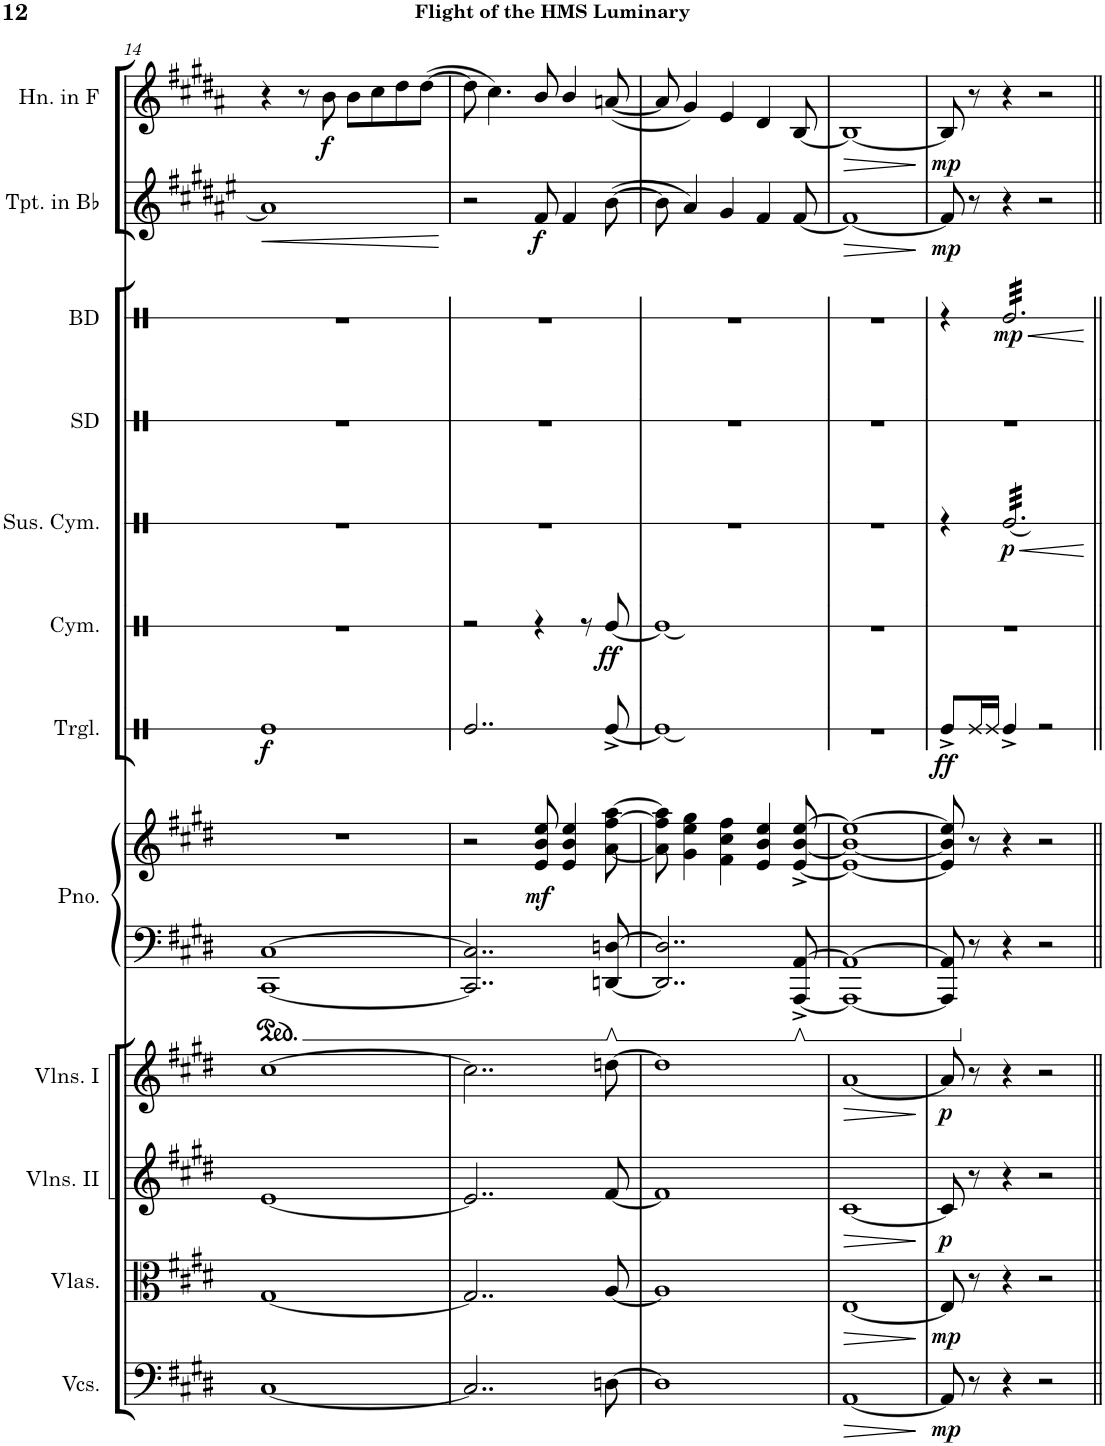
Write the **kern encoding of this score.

**kern	**dynam	**kern	**dynam	**kern	**dynam	**kern	**dynam	**kern	**kern	**dynam	**kern	**dynam	**kern	**dynam	**kern	**dynam	**kern	**dynam	**kern
*part10	*part10	*part9	*part9	*part8	*part8	*part7	*part7	*part6	*part6	*part6	*part5	*part5	*part4	*part4	*part3	*part3	*part2	*part2	*part1
*staff11	*staff11	*staff10	*staff10	*staff9	*staff9	*staff8	*staff8	*staff7	*staff6	*staff6/7	*staff5	*staff5	*staff4	*staff4	*staff3	*staff3	*staff2	*staff2	*staff1
*I"Violoncellos	*	*I"Violas	*	*I"Violins II	*	*I"Violins I	*	*I"Piano	*	*	*I"Triangle	*	*I"Suspended Cymbal	*	*I"Trumpet in Bb	*	*I"Horn in F	*	*I"Pan Flute
*I'Vcs.	*	*I'Vlas.	*	*I'Vlns. II	*	*I'Vlns. I	*	*I'Pno.	*	*	*I'Trgl.	*	*I'Sus. Cym.	*	*I'Tpt. in Bb	*	*I'Hn. in F	*	*I'Pn. Fl.
!!LO:PB:g=z
*clefF4	*	*clefC3	*	*clefG2	*	*clefG2	*	*clefF4	*clefG2	*	*clefX	*	*clefX	*	*clefG2	*	*clefG2	*	*clefG2
*	*	*	*	*	*	*	*	*	*	*	*	*	*	*	*Trd1c2	*	*Trd4c7	*	*
*k[f#c#g#d#]	*	*k[f#c#g#d#]	*	*k[f#c#g#d#]	*	*k[f#c#g#d#]	*	*k[f#c#g#d#]	*k[f#c#g#d#]	*	*k[]	*	*k[]	*	*k[f#c#g#d#a#e#]	*	*k[f#c#g#d#a#]	*	*k[f#c#g#d#]
*M4/4	*	*M4/4	*	*M4/4	*	*M4/4	*	*M4/4	*M4/4	*	*M4/4	*	*M4/4	*	*M4/4	*	*M4/4	*	*M4/4
=14	=14	=14	=14	=14	=14	=14	=14	=14	=14	=14	=14	=14	=14	=14	=14	=14	=14	=14	=14
!	!	!	!	!	!	!	!	!	!	!	!	!LO:DY:b	!	!	!	!LO:HP:b	!	!	!
[1C#	.	[1G#	.	[1e	.	[1cc#	.	[1CC# [1C#	1r	.	1Re	f	1r	.	1a#]	<	4r	.	1r
.	.	.	.	.	.	.	.	.	.	.	.	.	.	.	.	.	8r	.	.
!	!	!	!	!	!	!	!	!	!	!	!	!	!	!	!	!	!	!LO:DY:b	!
.	.	.	.	.	.	.	.	.	.	.	.	.	.	.	.	.	8b\	f	.
.	.	.	.	.	.	.	.	.	.	.	.	.	.	.	.	.	8b\L	.	.
.	.	.	.	.	.	.	.	.	.	.	.	.	.	.	.	.	8cc#\	.	.
.	.	.	.	.	.	.	.	.	.	.	.	.	.	.	.	.	8dd#\	.	.
.	.	.	.	.	.	.	.	.	.	.	.	.	.	.	.	.	([8dd#\J	.	.
.	.	.	.	.	.	.	.	.	.	.	.	.	.	.	.	[	.	.	.
=15	=15	=15	=15	=15	=15	=15	=15	=15	=15	=15	=15	=15	=15	=15	=15	=15	=15	=15	=15
2..C#/]	.	2..G#/]	.	2..e/]	.	2..cc#\]	.	2..CC#/] 2..C#/]	2r	.	2..Re/	.	1r	.	2r	.	8dd#\]	.	1r
.	.	.	.	.	.	.	.	.	.	.	.	.	.	.	.	.	4.cc#\)	.	.
!	!	!	!	!	!	!	!	!	!	!LO:DY:b	!	!	!	!	!	!LO:DY:b	!	!	!
.	.	.	.	.	.	.	.	.	8e/ 8b/ 8ee/	mf	.	.	.	.	8f#/	f	8b/	.	.
.	.	.	.	.	.	.	.	.	4e/ 4b/ 4ee/	.	.	.	.	.	4f#/	.	4b/	.	.
[8Dn\	.	[8A/	.	[8f#/	.	[8ddn\	.	[8DDn/ [8Dn/	[8a\ [8ff#\ [8aa\	.	[8Re^/	.	.	.	([8b\	.	([8an/	.	.
=16	=16	=16	=16	=16	=16	=16	=16	=16	=16	=16	=16	=16	=16	=16	=16	=16	=16	=16	=16
1D]	.	1A]	.	1f#]	.	1dd]	.	2..DD/] 2..D/]	8a\] 8ff#\] 8aa\]	.	1Re]	.	1r	.	8b\]	.	8a/]	.	1r
.	.	.	.	.	.	.	.	.	4g#\ 4ee\ 4gg#\	.	.	.	.	.	4a#/)	.	4g#/)	.	.
.	.	.	.	.	.	.	.	.	4f#\ 4cc#\ 4ff#\	.	.	.	.	.	4g#/	.	4e/	.	.
.	.	.	.	.	.	.	.	.	4e/ 4b/ 4ee/	.	.	.	.	.	4f#/	.	4d#/	.	.
.	.	.	.	.	.	.	.	[8AAA/^ [8AA/^	[8e/^ [8b/^ [8ee/^	.	.	.	.	.	[8f#/	.	[8B/	.	.
=17	=17	=17	=17	=17	=17	=17	=17	=17	=17	=17	=17	=17	=17	=17	=17	=17	=17	=17	=17
!	!LO:HP:b	!	!LO:HP:b	!	!LO:HP:b	!	!LO:HP:b	!	!	!	!	!	!	!	!	!LO:HP:b	!	!LO:HP:b	!
[1AA	>	[1E	>	[1c#	>	[1a	>	1AAA_ 1AA_	1e_ 1b_ 1ee_	.	1r	.	1r	.	1f#_	>	1B_	>	1r
.	]	.	]	.	]	.	]	.	.	.	.	.	.	.	.	]	.	]	.
=18	=18	=18	=18	=18	=18	=18	=18	=18	=18	=18	=18	=18	=18	=18	=18	=18	=18	=18	=18
!	!LO:DY:b	!	!LO:DY:b	!	!LO:DY:b	!	!LO:DY:b	!	!	!	!	!LO:DY:b	!	!	!	!LO:DY:b	!	!LO:DY:b	!
8AA/]	mp	8E/]	mp	8c#/]	p	8a/]	p	8AAA/] 8AA/]	8e/] 8b/] 8ee/]	.	8Re^/L	ff	4r	.	8f#/]	mp	8B/]	mp	1r
8r	.	8r	.	8r	.	8r	.	8r	8r	.	16Re/L	.	.	.	8r	.	8r	.	.
.	.	.	.	.	.	.	.	.	.	.	16Re/JJ	.	.	.	.	.	.	.	.
!	!	!	!	!	!	!	!	!	!	!	!	!	!	!LO:HP:b	!	!	!	!	!
!	!	!	!	!	!	!	!	!	!	!	!	!	!	!LO:DY:n=1:b	!	!	!	!	!
*	*	*	*	*	*	*	*	*	*	*	*	*	*tremolo	*	*	*	*	*	*
4r	.	4r	.	4r	.	4r	.	4r	4r	.	4Re^/	.	32Re/LLL	< p	4r	.	4r	.	.
.	.	.	.	.	.	.	.	.	.	.	.	.	32Re/	.	.	.	.	.	.
.	.	.	.	.	.	.	.	.	.	.	.	.	32Re/	.	.	.	.	.	.
.	.	.	.	.	.	.	.	.	.	.	.	.	32Re/	.	.	.	.	.	.
.	.	.	.	.	.	.	.	.	.	.	.	.	32Re/	.	.	.	.	.	.
.	.	.	.	.	.	.	.	.	.	.	.	.	32Re/	.	.	.	.	.	.
.	.	.	.	.	.	.	.	.	.	.	.	.	32Re/	.	.	.	.	.	.
.	.	.	.	.	.	.	.	.	.	.	.	.	32Re/	.	.	.	.	.	.
2r	.	2r	.	2r	.	2r	.	2r	2r	.	2r	.	32Re/	.	2r	.	2r	.	.
.	.	.	.	.	.	.	.	.	.	.	.	.	32Re/	.	.	.	.	.	.
.	.	.	.	.	.	.	.	.	.	.	.	.	32Re/	.	.	.	.	.	.
.	.	.	.	.	.	.	.	.	.	.	.	.	32Re/	.	.	.	.	.	.
.	.	.	.	.	.	.	.	.	.	.	.	.	32Re/	.	.	.	.	.	.
.	.	.	.	.	.	.	.	.	.	.	.	.	32Re/	.	.	.	.	.	.
.	.	.	.	.	.	.	.	.	.	.	.	.	32Re/	.	.	.	.	.	.
.	.	.	.	.	.	.	.	.	.	.	.	.	32Re/	.	.	.	.	.	.
.	.	.	.	.	.	.	.	.	.	.	.	.	32Re/	.	.	.	.	.	.
.	.	.	.	.	.	.	.	.	.	.	.	.	32Re/	.	.	.	.	.	.
.	.	.	.	.	.	.	.	.	.	.	.	.	32Re/	.	.	.	.	.	.
.	.	.	.	.	.	.	.	.	.	.	.	.	32Re/	.	.	.	.	.	.
.	.	.	.	.	.	.	.	.	.	.	.	.	32Re/	.	.	.	.	.	.
.	.	.	.	.	.	.	.	.	.	.	.	.	32Re/	.	.	.	.	.	.
.	.	.	.	.	.	.	.	.	.	.	.	.	32Re/	.	.	.	.	.	.
.	.	.	.	.	.	.	.	.	.	.	.	.	32Re/JJJ	.	.	.	.	.	.
*	*	*	*	*	*	*	*	*	*	*	*	*	*Xtremolo	*	*	*	*	*	*
.	.	.	.	.	.	.	.	.	.	.	.	.	.	[	.	.	.	.	.
=||	=||	=||	=||	=||	=||	=||	=||	=||	=||	=||	=||	=||	=||	=||	=||	=||	=||	=||	=||
*-	*-	*-	*-	*-	*-	*-	*-	*-	*-	*-	*-	*-	*-	*-	*-	*-	*-	*-	*-
